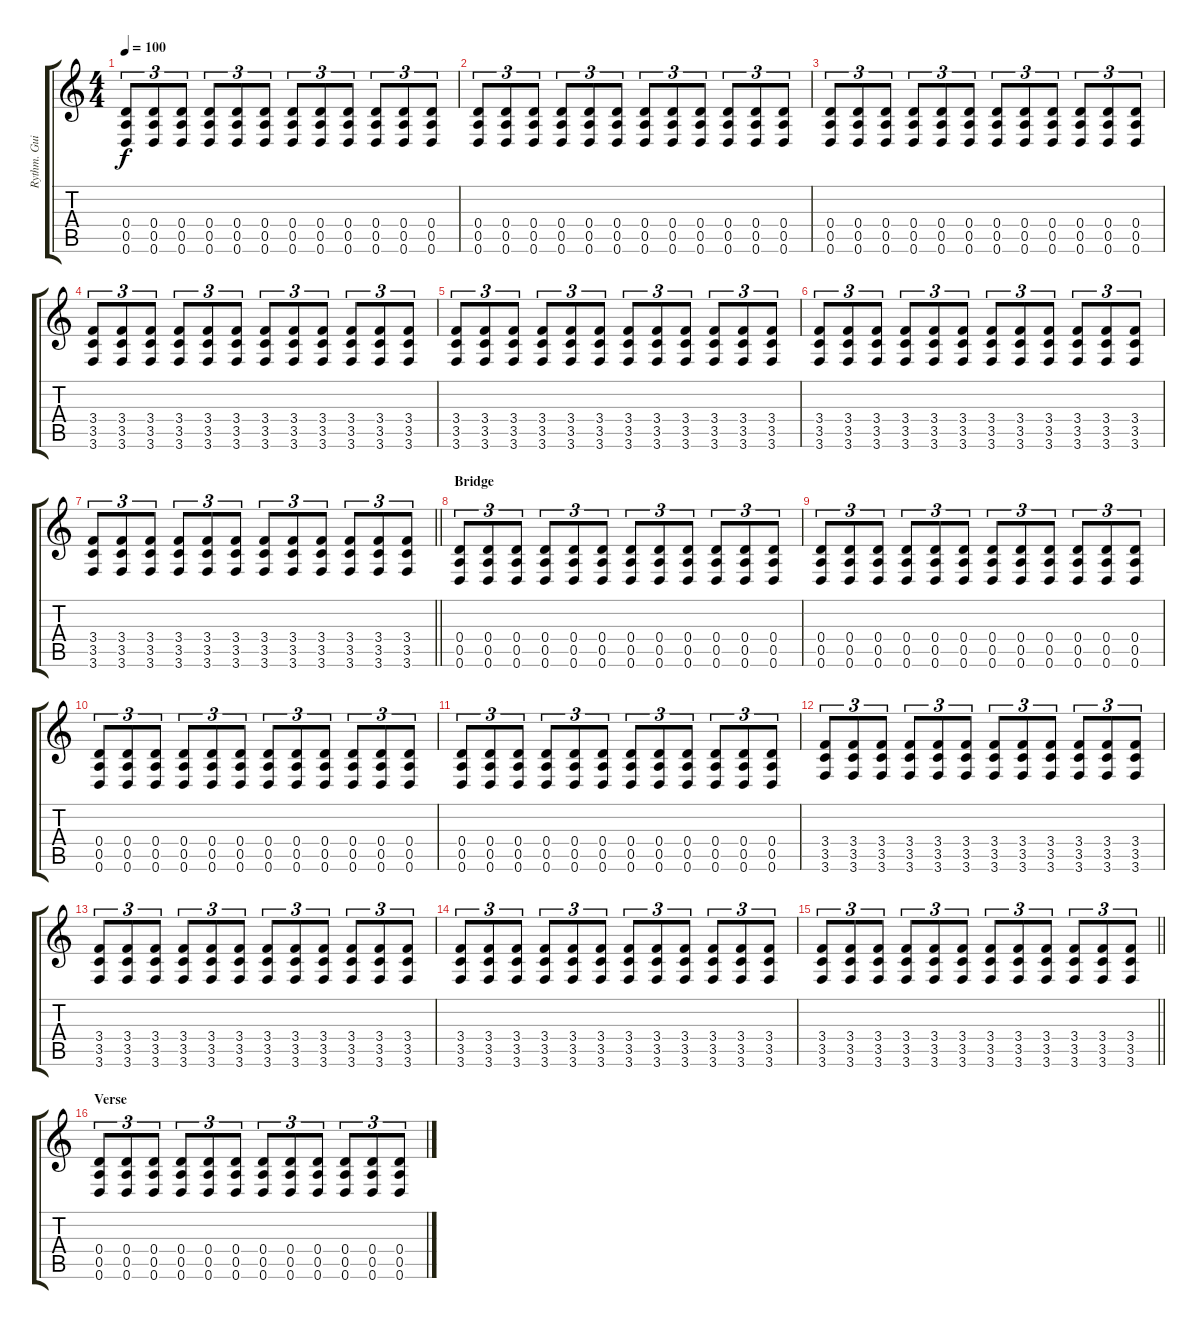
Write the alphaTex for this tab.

\track ("Rythm. Guitar" "Rythm. Gui") {instrument distortionguitar}
\staff {score tabs}
\tuning (E4 B3 G3 D3 A2 D2) {hide}
\ts (4 4)
\tempo 100
\clef g2
\ks c
(0.4 0.5 0.6).8{tu (3 2) dy f} (0.4 0.5 0.6).8{tu (3 2)} (0.4 0.5 0.6).8{tu (3 2)} (0.4 0.5 0.6).8{tu (3 2)} (0.4 0.5 0.6).8{tu (3 2)} (0.4 0.5 0.6).8{tu (3 2)} (0.4 0.5 0.6).8{tu (3 2)} (0.4 0.5 0.6).8{tu (3 2)} (0.4 0.5 0.6).8{tu (3 2)} (0.4 0.5 0.6).8{tu (3 2)} (0.4 0.5 0.6).8{tu (3 2)} (0.4 0.5 0.6).8{tu (3 2)} |
(0.4 0.5 0.6).8{tu (3 2)} (0.4 0.5 0.6).8{tu (3 2)} (0.4 0.5 0.6).8{tu (3 2)} (0.4 0.5 0.6).8{tu (3 2)} (0.4 0.5 0.6).8{tu (3 2)} (0.4 0.5 0.6).8{tu (3 2)} (0.4 0.5 0.6).8{tu (3 2)} (0.4 0.5 0.6).8{tu (3 2)} (0.4 0.5 0.6).8{tu (3 2)} (0.4 0.5 0.6).8{tu (3 2)} (0.4 0.5 0.6).8{tu (3 2)} (0.4 0.5 0.6).8{tu (3 2)} |
(0.4 0.5 0.6).8{tu (3 2)} (0.4 0.5 0.6).8{tu (3 2)} (0.4 0.5 0.6).8{tu (3 2)} (0.4 0.5 0.6).8{tu (3 2)} (0.4 0.5 0.6).8{tu (3 2)} (0.4 0.5 0.6).8{tu (3 2)} (0.4 0.5 0.6).8{tu (3 2)} (0.4 0.5 0.6).8{tu (3 2)} (0.4 0.5 0.6).8{tu (3 2)} (0.4 0.5 0.6).8{tu (3 2)} (0.4 0.5 0.6).8{tu (3 2)} (0.4 0.5 0.6).8{tu (3 2)} |
(3.4 3.5 3.6).8{tu (3 2)} (3.4 3.5 3.6).8{tu (3 2)} (3.4 3.5 3.6).8{tu (3 2)} (3.4 3.5 3.6).8{tu (3 2)} (3.4 3.5 3.6).8{tu (3 2)} (3.4 3.5 3.6).8{tu (3 2)} (3.4 3.5 3.6).8{tu (3 2)} (3.4 3.5 3.6).8{tu (3 2)} (3.4 3.5 3.6).8{tu (3 2)} (3.4 3.5 3.6).8{tu (3 2)} (3.4 3.5 3.6).8{tu (3 2)} (3.4 3.5 3.6).8{tu (3 2)} |
(3.4 3.5 3.6).8{tu (3 2)} (3.4 3.5 3.6).8{tu (3 2)} (3.4 3.5 3.6).8{tu (3 2)} (3.4 3.5 3.6).8{tu (3 2)} (3.4 3.5 3.6).8{tu (3 2)} (3.4 3.5 3.6).8{tu (3 2)} (3.4 3.5 3.6).8{tu (3 2)} (3.4 3.5 3.6).8{tu (3 2)} (3.4 3.5 3.6).8{tu (3 2)} (3.4 3.5 3.6).8{tu (3 2)} (3.4 3.5 3.6).8{tu (3 2)} (3.4 3.5 3.6).8{tu (3 2)} |
(3.4 3.5 3.6).8{tu (3 2)} (3.4 3.5 3.6).8{tu (3 2)} (3.4 3.5 3.6).8{tu (3 2)} (3.4 3.5 3.6).8{tu (3 2)} (3.4 3.5 3.6).8{tu (3 2)} (3.4 3.5 3.6).8{tu (3 2)} (3.4 3.5 3.6).8{tu (3 2)} (3.4 3.5 3.6).8{tu (3 2)} (3.4 3.5 3.6).8{tu (3 2)} (3.4 3.5 3.6).8{tu (3 2)} (3.4 3.5 3.6).8{tu (3 2)} (3.4 3.5 3.6).8{tu (3 2)} |
\barLineRight lightlight
(3.4 3.5 3.6).8{tu (3 2)} (3.4 3.5 3.6).8{tu (3 2)} (3.4 3.5 3.6).8{tu (3 2)} (3.4 3.5 3.6).8{tu (3 2)} (3.4 3.5 3.6).8{tu (3 2)} (3.4 3.5 3.6).8{tu (3 2)} (3.4 3.5 3.6).8{tu (3 2)} (3.4 3.5 3.6).8{tu (3 2)} (3.4 3.5 3.6).8{tu (3 2)} (3.4 3.5 3.6).8{tu (3 2)} (3.4 3.5 3.6).8{tu (3 2)} (3.4 3.5 3.6).8{tu (3 2)} |
\section ("" "Bridge")
(0.4 0.5 0.6).8{tu (3 2)} (0.4 0.5 0.6).8{tu (3 2)} (0.4 0.5 0.6).8{tu (3 2)} (0.4 0.5 0.6).8{tu (3 2)} (0.4 0.5 0.6).8{tu (3 2)} (0.4 0.5 0.6).8{tu (3 2)} (0.4 0.5 0.6).8{tu (3 2)} (0.4 0.5 0.6).8{tu (3 2)} (0.4 0.5 0.6).8{tu (3 2)} (0.4 0.5 0.6).8{tu (3 2)} (0.4 0.5 0.6).8{tu (3 2)} (0.4 0.5 0.6).8{tu (3 2)} |
(0.4 0.5 0.6).8{tu (3 2)} (0.4 0.5 0.6).8{tu (3 2)} (0.4 0.5 0.6).8{tu (3 2)} (0.4 0.5 0.6).8{tu (3 2)} (0.4 0.5 0.6).8{tu (3 2)} (0.4 0.5 0.6).8{tu (3 2)} (0.4 0.5 0.6).8{tu (3 2)} (0.4 0.5 0.6).8{tu (3 2)} (0.4 0.5 0.6).8{tu (3 2)} (0.4 0.5 0.6).8{tu (3 2)} (0.4 0.5 0.6).8{tu (3 2)} (0.4 0.5 0.6).8{tu (3 2)} |
(0.4 0.5 0.6).8{tu (3 2)} (0.4 0.5 0.6).8{tu (3 2)} (0.4 0.5 0.6).8{tu (3 2)} (0.4 0.5 0.6).8{tu (3 2)} (0.4 0.5 0.6).8{tu (3 2)} (0.4 0.5 0.6).8{tu (3 2)} (0.4 0.5 0.6).8{tu (3 2)} (0.4 0.5 0.6).8{tu (3 2)} (0.4 0.5 0.6).8{tu (3 2)} (0.4 0.5 0.6).8{tu (3 2)} (0.4 0.5 0.6).8{tu (3 2)} (0.4 0.5 0.6).8{tu (3 2)} |
(0.4 0.5 0.6).8{tu (3 2)} (0.4 0.5 0.6).8{tu (3 2)} (0.4 0.5 0.6).8{tu (3 2)} (0.4 0.5 0.6).8{tu (3 2)} (0.4 0.5 0.6).8{tu (3 2)} (0.4 0.5 0.6).8{tu (3 2)} (0.4 0.5 0.6).8{tu (3 2)} (0.4 0.5 0.6).8{tu (3 2)} (0.4 0.5 0.6).8{tu (3 2)} (0.4 0.5 0.6).8{tu (3 2)} (0.4 0.5 0.6).8{tu (3 2)} (0.4 0.5 0.6).8{tu (3 2)} |
(3.4 3.5 3.6).8{tu (3 2)} (3.4 3.5 3.6).8{tu (3 2)} (3.4 3.5 3.6).8{tu (3 2)} (3.4 3.5 3.6).8{tu (3 2)} (3.4 3.5 3.6).8{tu (3 2)} (3.4 3.5 3.6).8{tu (3 2)} (3.4 3.5 3.6).8{tu (3 2)} (3.4 3.5 3.6).8{tu (3 2)} (3.4 3.5 3.6).8{tu (3 2)} (3.4 3.5 3.6).8{tu (3 2)} (3.4 3.5 3.6).8{tu (3 2)} (3.4 3.5 3.6).8{tu (3 2)} |
(3.4 3.5 3.6).8{tu (3 2)} (3.4 3.5 3.6).8{tu (3 2)} (3.4 3.5 3.6).8{tu (3 2)} (3.4 3.5 3.6).8{tu (3 2)} (3.4 3.5 3.6).8{tu (3 2)} (3.4 3.5 3.6).8{tu (3 2)} (3.4 3.5 3.6).8{tu (3 2)} (3.4 3.5 3.6).8{tu (3 2)} (3.4 3.5 3.6).8{tu (3 2)} (3.4 3.5 3.6).8{tu (3 2)} (3.4 3.5 3.6).8{tu (3 2)} (3.4 3.5 3.6).8{tu (3 2)} |
(3.4 3.5 3.6).8{tu (3 2)} (3.4 3.5 3.6).8{tu (3 2)} (3.4 3.5 3.6).8{tu (3 2)} (3.4 3.5 3.6).8{tu (3 2)} (3.4 3.5 3.6).8{tu (3 2)} (3.4 3.5 3.6).8{tu (3 2)} (3.4 3.5 3.6).8{tu (3 2)} (3.4 3.5 3.6).8{tu (3 2)} (3.4 3.5 3.6).8{tu (3 2)} (3.4 3.5 3.6).8{tu (3 2)} (3.4 3.5 3.6).8{tu (3 2)} (3.4 3.5 3.6).8{tu (3 2)} |
\barLineRight lightlight
(3.4 3.5 3.6).8{tu (3 2)} (3.4 3.5 3.6).8{tu (3 2)} (3.4 3.5 3.6).8{tu (3 2)} (3.4 3.5 3.6).8{tu (3 2)} (3.4 3.5 3.6).8{tu (3 2)} (3.4 3.5 3.6).8{tu (3 2)} (3.4 3.5 3.6).8{tu (3 2)} (3.4 3.5 3.6).8{tu (3 2)} (3.4 3.5 3.6).8{tu (3 2)} (3.4 3.5 3.6).8{tu (3 2)} (3.4 3.5 3.6).8{tu (3 2)} (3.4 3.5 3.6).8{tu (3 2)} |
\section ("" "Verse")
(0.4 0.5 0.6).8{tu (3 2)} (0.4 0.5 0.6).8{tu (3 2)} (0.4 0.5 0.6).8{tu (3 2)} (0.4 0.5 0.6).8{tu (3 2)} (0.4 0.5 0.6).8{tu (3 2)} (0.4 0.5 0.6).8{tu (3 2)} (0.4 0.5 0.6).8{tu (3 2)} (0.4 0.5 0.6).8{tu (3 2)} (0.4 0.5 0.6).8{tu (3 2)} (0.4 0.5 0.6).8{tu (3 2)} (0.4 0.5 0.6).8{tu (3 2)} (0.4 0.5 0.6).8{tu (3 2)}
